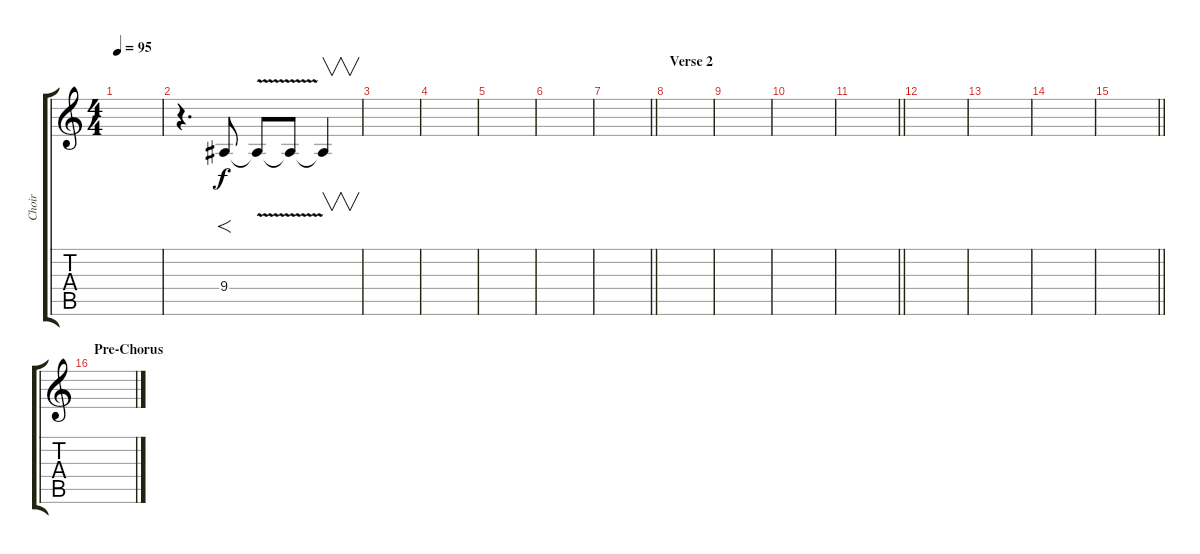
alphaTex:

\track ("Choir" "Choir") {instrument choiraahs}
\staff {score tabs}
\tuning (Eb4 Bb3 Gb3 Db3 Ab2 Eb2) {hide}
\ts (4 4)
\tempo 95
\clef g2
\ks c
|
r.4{d} 9.4.8{f} 9.4{v t}.8 9.4{t}.8 9.4{t}.4{v} |
|
|
|
|
\barLineRight lightlight
|
\section ("" "Verse 2")
|
|
|
\barLineRight lightlight
|
|
|
|
\barLineRight lightlight
|
\section ("" "Pre-Chorus")
